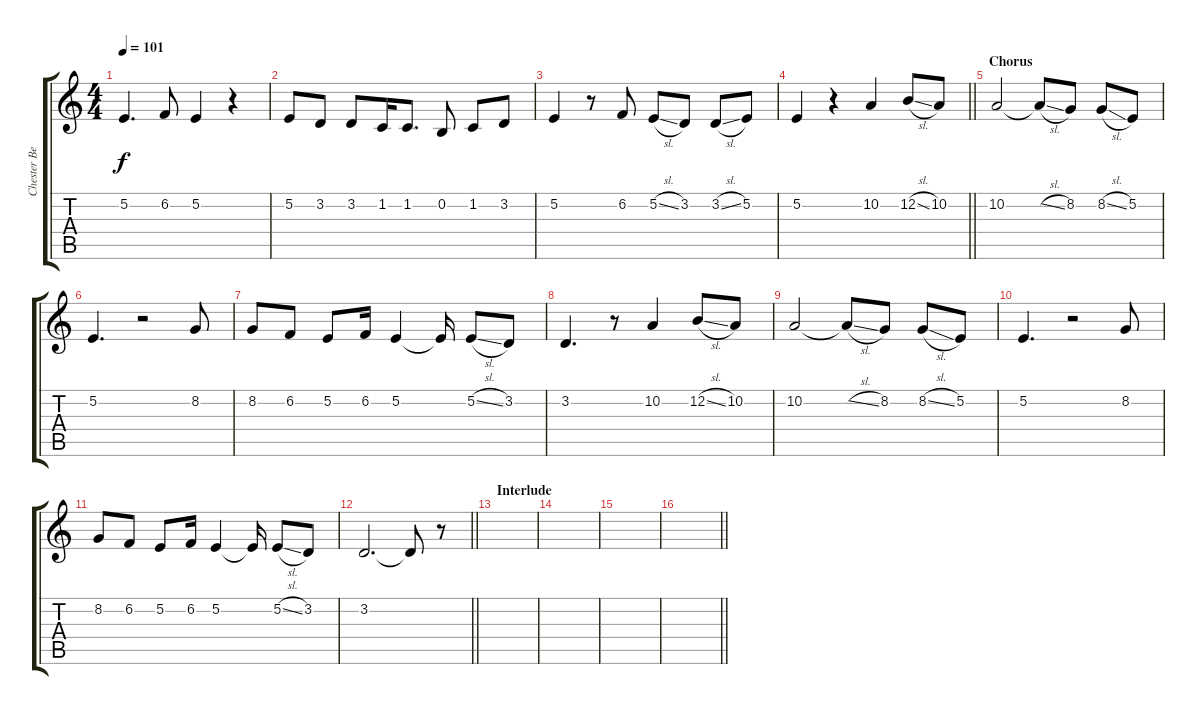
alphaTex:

\track ("Chester Bennington" "Chester Be") {instrument synthbrass1}
\staff {score tabs}
\tuning (E4 B3 G3 D3 A2 D2) {hide}
\ts (4 4)
\tempo 101
\clef g2
\ks c
5.2.4{d dy f} 6.2.8 5.2.4 r.4 |
5.2.8 3.2.8 3.2.8 1.2.16 1.2.8{d} 0.2.8 1.2.8 3.2.8 |
5.2.4 r.8 6.2.8 5.2{sl}.8 3.2.8 3.2{sl}.8 5.2.8 |
\barLineRight lightlight
5.2.4 r.4 10.2.4 12.2{sl}.8 10.2.8 |
\section ("" "Chorus")
10.2.2 10.2{sl t}.8 8.2.8 8.2{sl}.8 5.2.8 |
5.2.4{d} r.2 8.2.8 |
8.2.8 6.2.8 5.2.8 6.2.16 5.2.4 5.2{t}.16 5.2{sl}.8 3.2.8 |
3.2.4{d} r.8 10.2.4 12.2{sl}.8 10.2.8 |
10.2.2 10.2{sl t}.8 8.2.8 8.2{sl}.8 5.2.8 |
5.2.4{d} r.2 8.2.8 |
8.2.8 6.2.8 5.2.8 6.2.16 5.2.4 5.2{t}.16 5.2{sl}.8 3.2.8 |
\barLineRight lightlight
3.2.2{d} 3.2{t}.8 r.8 |
\section ("" "Interlude")
|
|
|
\barLineRight lightlight
